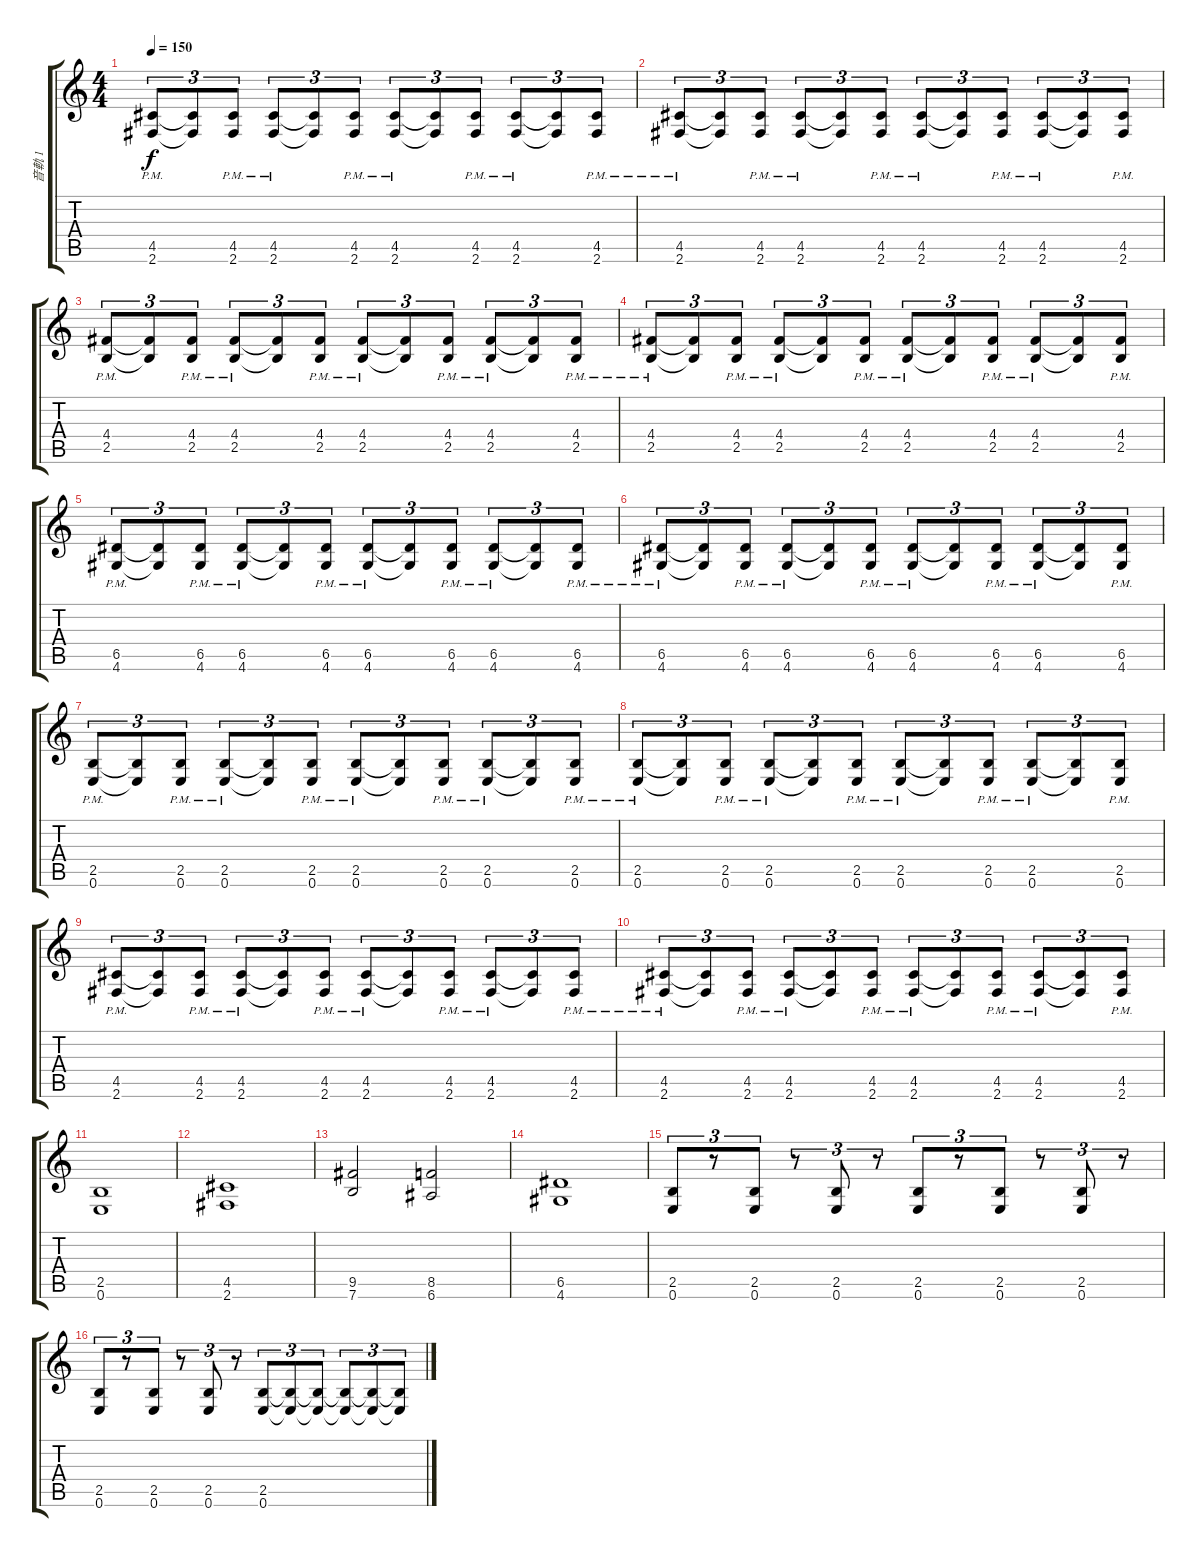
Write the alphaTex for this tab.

\track ("音軌 1" "音軌 1") {instrument overdrivenguitar}
\staff {score tabs}
\tuning (E4 B3 G3 D3 A2 E2) {hide}
\ts (4 4)
\tempo 150
\clef g2
\ks c
(4.5{pm} 2.6{pm}).8{tu (3 2) dy f} (4.5{t} 2.6{t}).8{tu (3 2)} (4.5{pm} 2.6{pm}).8{tu (3 2)} (4.5{pm} 2.6{pm}).8{tu (3 2)} (4.5{t} 2.6{t}).8{tu (3 2)} (4.5{pm} 2.6{pm}).8{tu (3 2)} (4.5{pm} 2.6{pm}).8{tu (3 2)} (4.5{t} 2.6{t}).8{tu (3 2)} (4.5{pm} 2.6{pm}).8{tu (3 2)} (4.5{pm} 2.6{pm}).8{tu (3 2)} (4.5{t} 2.6{t}).8{tu (3 2)} (4.5{pm} 2.6{pm}).8{tu (3 2)} |
(4.5{pm} 2.6{pm}).8{tu (3 2)} (4.5{t} 2.6{t}).8{tu (3 2)} (4.5{pm} 2.6{pm}).8{tu (3 2)} (4.5{pm} 2.6{pm}).8{tu (3 2)} (4.5{t} 2.6{t}).8{tu (3 2)} (4.5{pm} 2.6{pm}).8{tu (3 2)} (4.5{pm} 2.6{pm}).8{tu (3 2)} (4.5{t} 2.6{t}).8{tu (3 2)} (4.5{pm} 2.6{pm}).8{tu (3 2)} (4.5{pm} 2.6{pm}).8{tu (3 2)} (4.5{t} 2.6{t}).8{tu (3 2)} (4.5{pm} 2.6{pm}).8{tu (3 2)} |
(4.4 2.5{pm}).8{tu (3 2)} (4.4{t} 2.5{t}).8{tu (3 2)} (4.4 2.5{pm}).8{tu (3 2)} (4.4 2.5{pm}).8{tu (3 2)} (4.4{t} 2.5{t}).8{tu (3 2)} (4.4 2.5{pm}).8{tu (3 2)} (4.4 2.5{pm}).8{tu (3 2)} (4.4{t} 2.5{t}).8{tu (3 2)} (4.4 2.5{pm}).8{tu (3 2)} (4.4 2.5{pm}).8{tu (3 2)} (4.4{t} 2.5{t}).8{tu (3 2)} (4.4 2.5{pm}).8{tu (3 2)} |
(4.4 2.5{pm}).8{tu (3 2)} (4.4{t} 2.5{t}).8{tu (3 2)} (4.4 2.5{pm}).8{tu (3 2)} (4.4 2.5{pm}).8{tu (3 2)} (4.4{t} 2.5{t}).8{tu (3 2)} (4.4 2.5{pm}).8{tu (3 2)} (4.4 2.5{pm}).8{tu (3 2)} (4.4{t} 2.5{t}).8{tu (3 2)} (4.4 2.5{pm}).8{tu (3 2)} (4.4 2.5{pm}).8{tu (3 2)} (4.4{t} 2.5{t}).8{tu (3 2)} (4.4 2.5{pm}).8{tu (3 2)} |
(6.5{pm} 4.6{pm}).8{tu (3 2)} (6.5{t} 4.6{t}).8{tu (3 2)} (6.5{pm} 4.6{pm}).8{tu (3 2)} (6.5{pm} 4.6{pm}).8{tu (3 2)} (6.5{t} 4.6{t}).8{tu (3 2)} (6.5{pm} 4.6{pm}).8{tu (3 2)} (6.5{pm} 4.6{pm}).8{tu (3 2)} (6.5{t} 4.6{t}).8{tu (3 2)} (6.5{pm} 4.6{pm}).8{tu (3 2)} (6.5{pm} 4.6{pm}).8{tu (3 2)} (6.5{t} 4.6{t}).8{tu (3 2)} (6.5{pm} 4.6{pm}).8{tu (3 2)} |
(6.5{pm} 4.6{pm}).8{tu (3 2)} (6.5{t} 4.6{t}).8{tu (3 2)} (6.5{pm} 4.6{pm}).8{tu (3 2)} (6.5{pm} 4.6{pm}).8{tu (3 2)} (6.5{t} 4.6{t}).8{tu (3 2)} (6.5{pm} 4.6{pm}).8{tu (3 2)} (6.5{pm} 4.6{pm}).8{tu (3 2)} (6.5{t} 4.6{t}).8{tu (3 2)} (6.5{pm} 4.6{pm}).8{tu (3 2)} (6.5{pm} 4.6{pm}).8{tu (3 2)} (6.5{t} 4.6{t}).8{tu (3 2)} (6.5{pm} 4.6{pm}).8{tu (3 2)} |
(2.5{pm} 0.6{pm}).8{tu (3 2)} (2.5{t} 0.6{t}).8{tu (3 2)} (2.5{pm} 0.6{pm}).8{tu (3 2)} (2.5{pm} 0.6{pm}).8{tu (3 2)} (2.5{t} 0.6{t}).8{tu (3 2)} (2.5{pm} 0.6{pm}).8{tu (3 2)} (2.5{pm} 0.6{pm}).8{tu (3 2)} (2.5{t} 0.6{t}).8{tu (3 2)} (2.5{pm} 0.6{pm}).8{tu (3 2)} (2.5{pm} 0.6{pm}).8{tu (3 2)} (2.5{t} 0.6{t}).8{tu (3 2)} (2.5{pm} 0.6{pm}).8{tu (3 2)} |
(2.5{pm} 0.6{pm}).8{tu (3 2)} (2.5{t} 0.6{t}).8{tu (3 2)} (2.5{pm} 0.6{pm}).8{tu (3 2)} (2.5{pm} 0.6{pm}).8{tu (3 2)} (2.5{t} 0.6{t}).8{tu (3 2)} (2.5{pm} 0.6{pm}).8{tu (3 2)} (2.5{pm} 0.6{pm}).8{tu (3 2)} (2.5{t} 0.6{t}).8{tu (3 2)} (2.5{pm} 0.6{pm}).8{tu (3 2)} (2.5{pm} 0.6{pm}).8{tu (3 2)} (2.5{t} 0.6{t}).8{tu (3 2)} (2.5{pm} 0.6{pm}).8{tu (3 2)} |
(4.5{pm} 2.6{pm}).8{tu (3 2)} (4.5{t} 2.6{t}).8{tu (3 2)} (4.5{pm} 2.6{pm}).8{tu (3 2)} (4.5{pm} 2.6{pm}).8{tu (3 2)} (4.5{t} 2.6{t}).8{tu (3 2)} (4.5{pm} 2.6{pm}).8{tu (3 2)} (4.5{pm} 2.6{pm}).8{tu (3 2)} (4.5{t} 2.6{t}).8{tu (3 2)} (4.5{pm} 2.6{pm}).8{tu (3 2)} (4.5{pm} 2.6{pm}).8{tu (3 2)} (4.5{t} 2.6{t}).8{tu (3 2)} (4.5{pm} 2.6{pm}).8{tu (3 2)} |
(4.5{pm} 2.6{pm}).8{tu (3 2)} (4.5{t} 2.6{t}).8{tu (3 2)} (4.5{pm} 2.6{pm}).8{tu (3 2)} (4.5{pm} 2.6{pm}).8{tu (3 2)} (4.5{t} 2.6{t}).8{tu (3 2)} (4.5{pm} 2.6{pm}).8{tu (3 2)} (4.5{pm} 2.6{pm}).8{tu (3 2)} (4.5{t} 2.6{t}).8{tu (3 2)} (4.5{pm} 2.6{pm}).8{tu (3 2)} (4.5{pm} 2.6{pm}).8{tu (3 2)} (4.5{t} 2.6{t}).8{tu (3 2)} (4.5{pm} 2.6{pm}).8{tu (3 2)} |
(2.5 0.6).1 |
(4.5 2.6).1 |
(9.5 7.6).2 (8.5 6.6).2 |
(6.5 4.6).1 |
(2.5 0.6).8{tu (3 2)} r.8{tu (3 2)} (2.5 0.6).8{tu (3 2)} r.8{tu (3 2)} (2.5 0.6).8{tu (3 2)} r.8{tu (3 2)} (2.5 0.6).8{tu (3 2)} r.8{tu (3 2)} (2.5 0.6).8{tu (3 2)} r.8{tu (3 2)} (2.5 0.6).8{tu (3 2)} r.8{tu (3 2)} |
(2.5 0.6).8{tu (3 2)} r.8{tu (3 2)} (2.5 0.6).8{tu (3 2)} r.8{tu (3 2)} (2.5 0.6).8{tu (3 2)} r.8{tu (3 2)} (2.5 0.6).8{tu (3 2)} (2.5{t} 0.6{t}).8{tu (3 2)} (2.5{t} 0.6{t}).8{tu (3 2)} (2.5{t} 0.6{t}).8{tu (3 2)} (2.5{t} 0.6{t}).8{tu (3 2)} (2.5{t} 0.6{t}).8{tu (3 2)}
